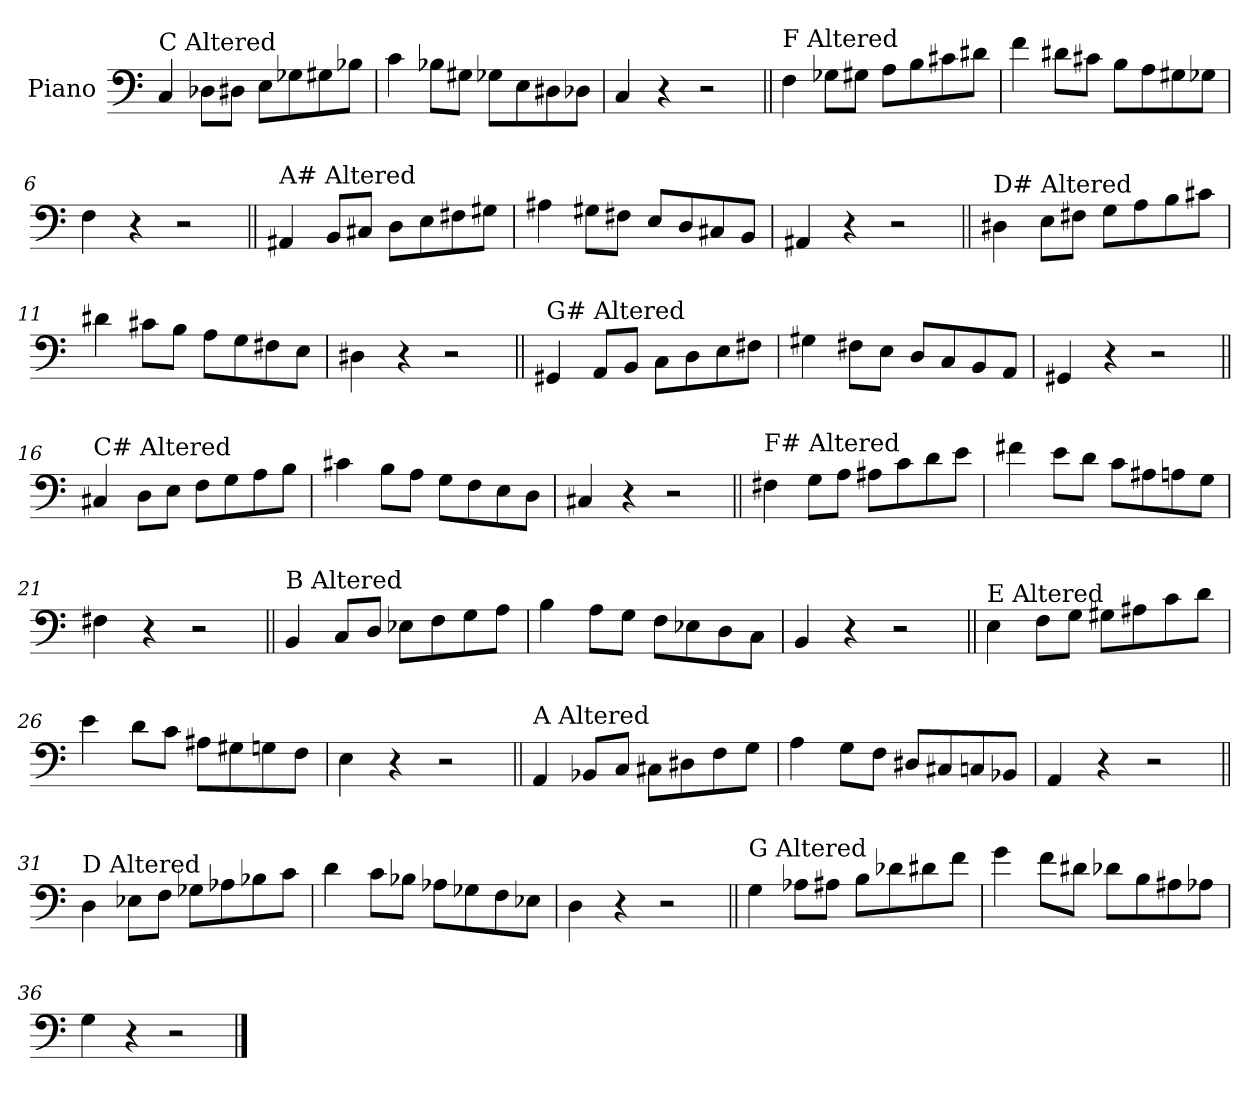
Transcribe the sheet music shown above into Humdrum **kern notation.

**kern
*part1
*staff1
*I"Piano
*I'Pno.
*clefF4
*k[]
=1
!LO:TX:a:t=C Altered
4C/
8D-X\L
8D#X\J
8E\L
8G-X\
8G#X\
8B-X\J
=2
4c\
8B-X\L
8G#X\J
8G-X\L
8E\
8D#X\
8D-X\J
=3
4C/
4r
2r
=4||
!LO:TX:a:t=F Altered
4F\
8G-X\L
8G#X\J
8A\L
8B\
8c#X\
8d#X\J
=5
4f\
8d#X\L
8c#X\J
8B\L
8A\
8G#X\
8G-X\J
=6
4F\
4r
2r
!!LO:LB:g=z
=7||
!LO:TX:a:t=A# Altered
4AA#X/
8BB/L
8C#X/J
8D\L
8E\
8F#X\
8G#X\J
=8
4A#X\
8G#X\L
8F#X\J
8E/L
8D/
8C#X/
8BB/J
=9
4AA#X/
4r
2r
=10||
!LO:TX:a:t=D# Altered
4D#X\
8E\L
8F#X\J
8G\L
8A\
8B\
8c#X\J
=11
4d#X\
8c#X\L
8B\J
8A\L
8G\
8F#X\
8E\J
=12
4D#X\
4r
2r
!!LO:LB:g=z
=13||
!LO:TX:a:t=G# Altered
4GG#X/
8AA/L
8BB/J
8C\L
8D\
8E\
8F#X\J
=14
4G#X\
8F#X\L
8E\J
8D/L
8C/
8BB/
8AA/J
=15
4GG#X/
4r
2r
=16||
!LO:TX:a:t=C# Altered
4C#X/
8D\L
8E\J
8F\L
8G\
8A\
8B\J
=17
4c#X\
8B\L
8A\J
8G\L
8F\
8E\
8D\J
=18
4C#X/
4r
2r
!!LO:LB:g=z
=19||
!LO:TX:a:t=F# Altered
4F#X\
8G\L
8A\J
8A#X\L
8c\
8d\
8e\J
=20
4f#X\
8e\L
8d\J
8c\L
8A#X\
8An\
8G\J
=21
4F#X\
4r
2r
=22||
!LO:TX:a:t=B Altered
4BB/
8C/L
8D/J
8E-X\L
8F\
8G\
8A\J
=23
4B\
8A\L
8G\J
8F\L
8E-X\
8D\
8C\J
=24
4BB/
4r
2r
!!LO:LB:g=z
=25||
!LO:TX:a:t=E Altered
4E\
8F\L
8G\J
8G#X\L
8A#X\
8c\
8d\J
=26
4e\
8d\L
8c\J
8A#X\L
8G#X\
8Gn\
8F\J
=27
4E\
4r
2r
=28||
!LO:TX:a:t=A Altered
4AA/
8BB-X/L
8C/J
8C#X\L
8D#X\
8F\
8G\J
=29
4A\
8G\L
8F\J
8D#X/L
8C#X/
8Cn/
8BB-X/J
=30
4AA/
4r
2r
!!LO:LB:g=z
=31||
!LO:TX:a:t=D Altered
4D\
8E-X\L
8F\J
8G-X\L
8A-X\
8B-X\
8c\J
=32
4d\
8c\L
8B-X\J
8A-X\L
8G-X\
8F\
8E-X\J
=33
4D\
4r
2r
=34||
!LO:TX:a:t=G Altered
4G\
8A-X\L
8A#X\J
8B\L
8d-X\
8d#X\
8f\J
=35
4g\
8f\L
8d#X\J
8d-X\L
8B\
8A#X\
8A-X\J
=36
4G\
4r
2r
==
*-
